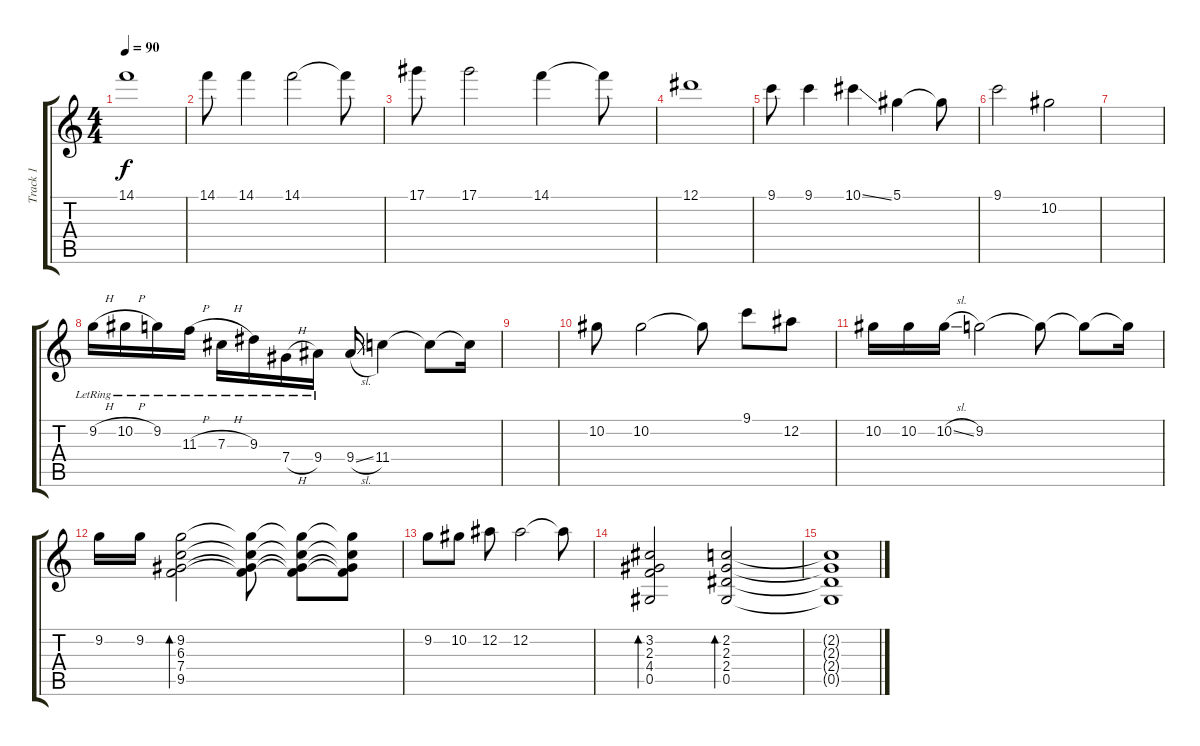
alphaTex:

\track ("Track 1" "Track 1") {instrument acousticguitarnylon}
\staff {score tabs}
\tuning (Eb4 Bb3 Gb3 Db3 Ab2 Eb2) {hide}
\ts (4 4)
\tempo 90
\clef g2
\ks c
14.1.1{dy f} |
14.1.8 14.1.4 14.1.2 14.1{t}.8 |
17.1.8 17.1.2 14.1.4 14.1{t}.8 |
12.1.1 |
9.1.8 9.1.4 10.1{ss}.4 5.1.4 5.1{t}.8 |
9.1.2 10.2.2 |
|
9.2{h lr}.16 10.2{h lr}.16 9.2{lr}.16 11.3{h lr}.16 7.3{h lr}.16 9.3{lr}.16 7.4{h lr}.16 9.4{lr}.16 9.4{sl}.16 11.4.4 11.4{t}.8 11.4{t}.16 |
|
10.2.8 10.2.2 10.2{t}.8 9.1.8 12.2.8 |
10.2.16 10.2.16 10.2{sl}.16 9.2.2 9.2{t}.8 9.2{t}.8 9.2{t}.16 |
9.2.16 9.2.16 (9.2 6.3 7.4 9.5).2{bd 240} (9.2{t} 6.3{t} 7.4{t} 9.5{t}).8 (9.2{t} 6.3{t} 7.4{t} 9.5{t}).8 (9.2{t} 6.3{t} 7.4{t} 9.5{t}).8 |
9.2.8 10.2.8 12.2.8 12.2.2 12.2{t}.8 |
(3.2 2.3 4.4 0.5).2{bd 240} (2.2 2.3 2.4 0.5).2{bd 240} |
(2.2{t} 2.3{t} 2.4{t} 0.5{t}).1
